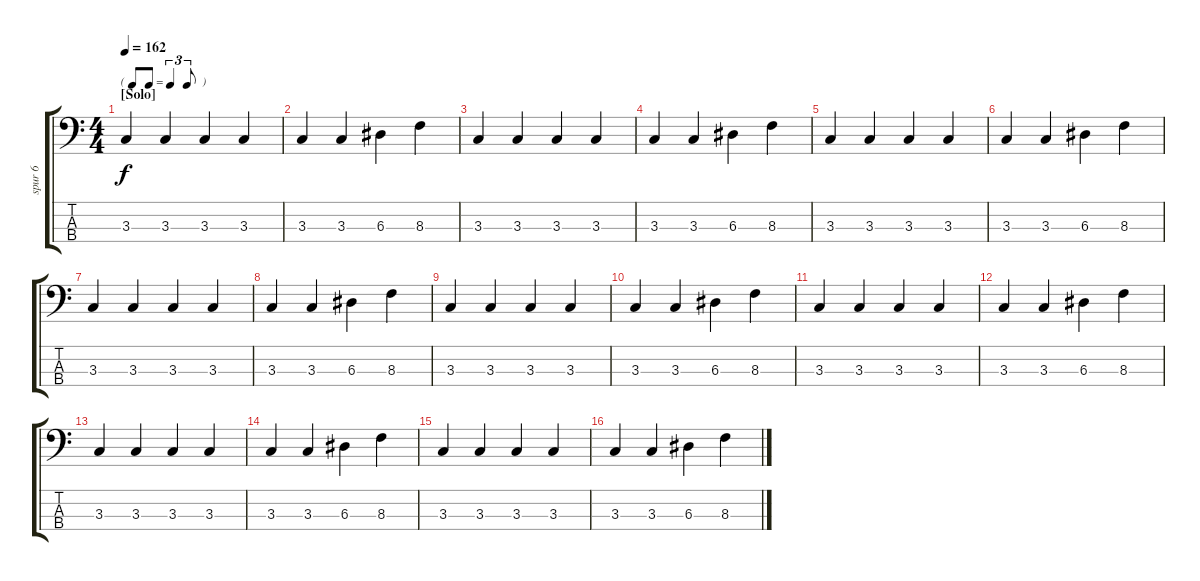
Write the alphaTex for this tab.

\track ("spur 6" "spur 6") {instrument electricbasspick}
\staff {score tabs}
\tuning (G2 D2 A1 E1) {hide}
\ts (4 4)
\tf triplet8th
\section ("" "[Solo]")
\tempo 162
\clef f4
\ks c
3.3.4{dy f} 3.3.4 3.3.4 3.3.4 |
3.3.4 3.3.4 6.3.4 8.3.4 |
3.3.4 3.3.4 3.3.4 3.3.4 |
3.3.4 3.3.4 6.3.4 8.3.4 |
3.3.4 3.3.4 3.3.4 3.3.4 |
3.3.4 3.3.4 6.3.4 8.3.4 |
3.3.4 3.3.4 3.3.4 3.3.4 |
3.3.4 3.3.4 6.3.4 8.3.4 |
3.3.4 3.3.4 3.3.4 3.3.4 |
3.3.4 3.3.4 6.3.4 8.3.4 |
3.3.4 3.3.4 3.3.4 3.3.4 |
3.3.4 3.3.4 6.3.4 8.3.4 |
3.3.4 3.3.4 3.3.4 3.3.4 |
3.3.4 3.3.4 6.3.4 8.3.4 |
3.3.4 3.3.4 3.3.4 3.3.4 |
3.3.4 3.3.4 6.3.4 8.3.4
